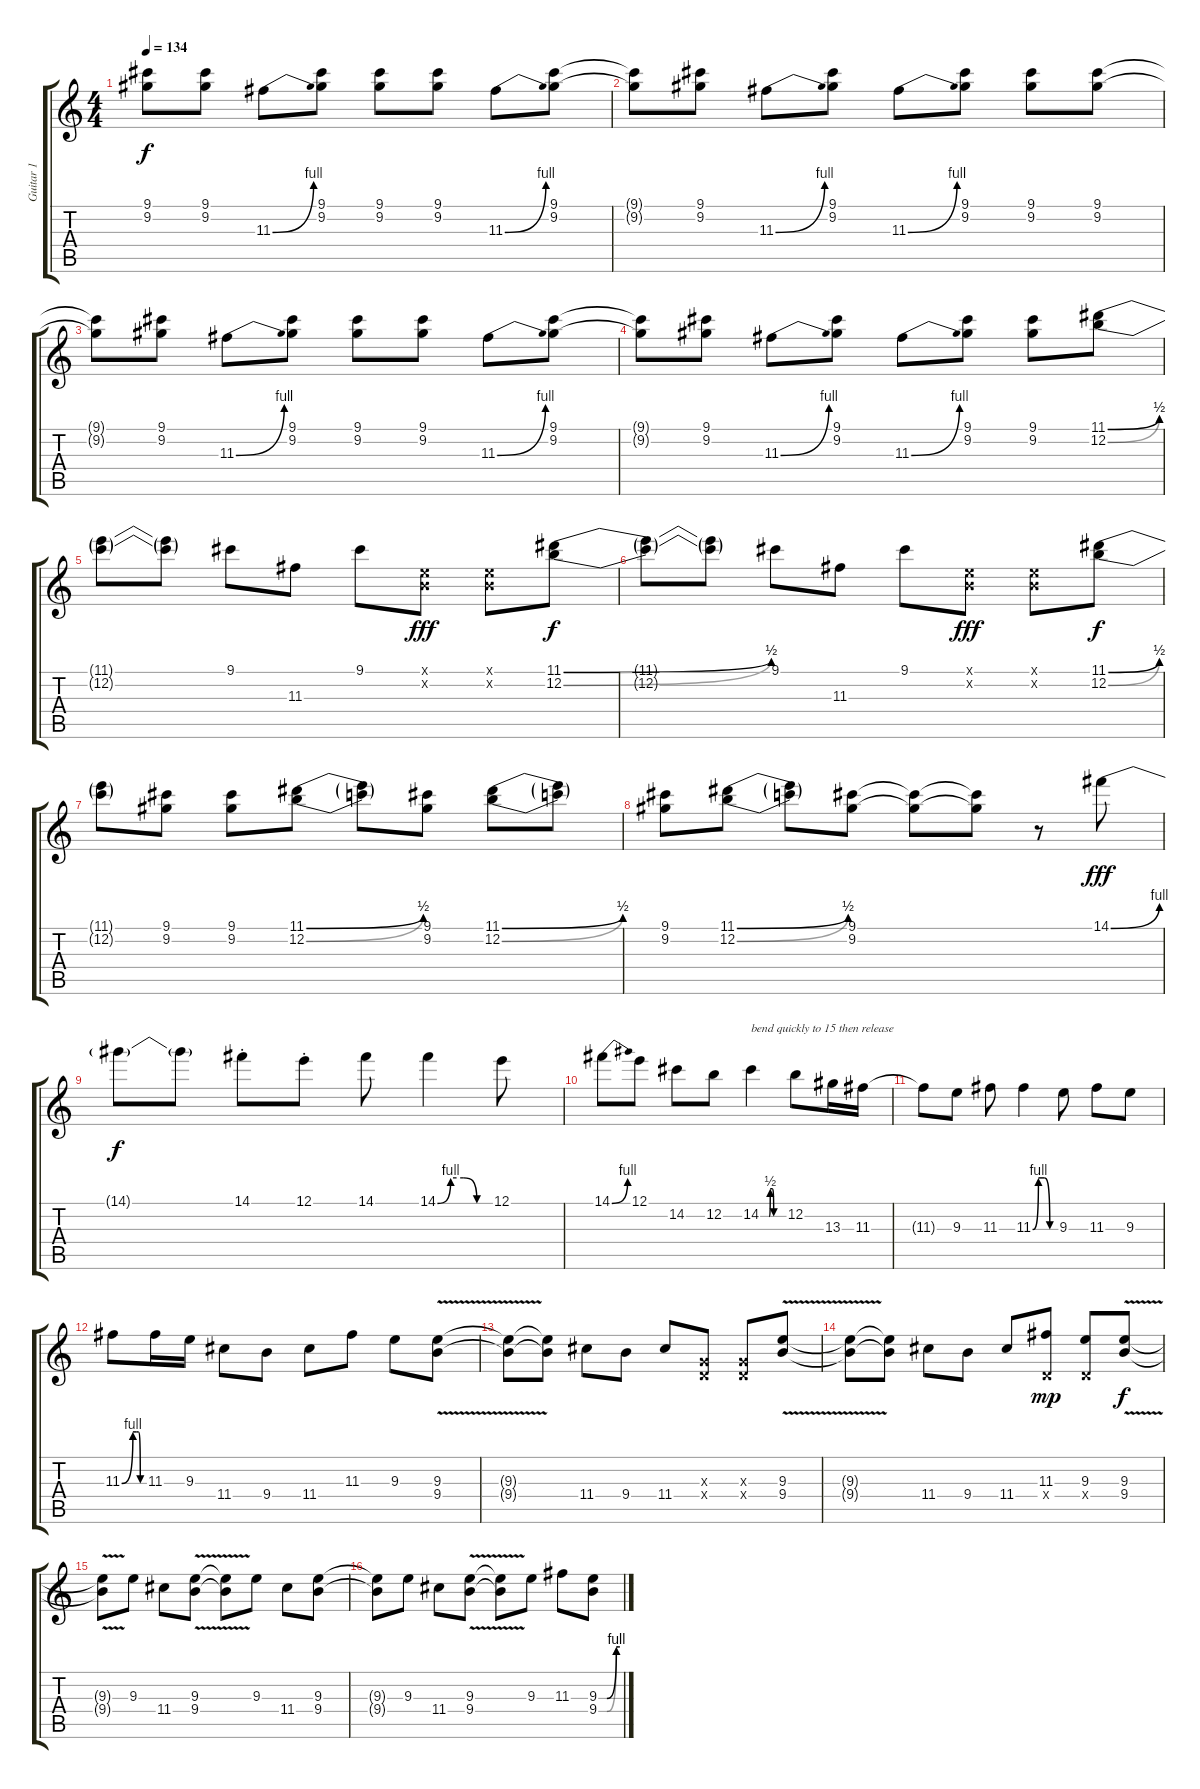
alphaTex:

\track ("Guitar 1" "Guitar 1") {instrument overdrivenguitar}
\staff {score tabs}
\tuning (E4 B3 G3 D3 A2 E2) {hide}
\ts (4 4)
\tempo 134
\clef g2
\ks c
(9.1{t} 9.2{t}).8{dy f} (9.1 9.2).8 11.3{be (bend 0 0 60 4)}.8 (9.1 9.2).8 (9.1 9.2).8 (9.1 9.2).8 11.3{be (bend 0 0 60 4)}.8 (9.1 9.2).8 |
(9.1{t} 9.2{t}).8 (9.1 9.2).8 11.3{be (bend 0 0 60 4)}.8 (9.1 9.2).8 11.3{be (bend 0 0 60 4)}.8 (9.1 9.2).8 (9.1 9.2).8 (9.1 9.2).8 |
(9.1{t} 9.2{t}).8 (9.1 9.2).8 11.3{be (bend 0 0 60 4)}.8 (9.1 9.2).8 (9.1 9.2).8 (9.1 9.2).8 11.3{be (bend 0 0 60 4)}.8 (9.1 9.2).8 |
(9.1{t} 9.2{t}).8 (9.1 9.2).8 11.3{be (bend 0 0 60 4)}.8 (9.1 9.2).8 11.3{be (bend 0 0 60 4)}.8 (9.1 9.2).8 (9.1 9.2).8 (11.1{be (bend 0 0 60 2)} 12.2{be (bend 0 0 60 2)}).8 |
(11.1{t} 12.2{t}).8 (11.1{t} 12.2{t}).8 9.1.8 11.3.8 9.1.8 (0.1{x} 0.2{x}).8{dy fff} (0.1{x} 0.2{x}).8 (11.1{be (bend 0 0 60 2)} 12.2{be (bend 0 0 60 2)}).8{dy f} |
(11.1{t} 12.2{t}).8 (11.1{t} 12.2{t}).8 9.1.8 11.3.8 9.1.8 (0.1{x} 0.2{x}).8{dy fff} (0.1{x} 0.2{x}).8 (11.1{be (bend 0 0 60 2)} 12.2{be (bend 0 0 60 2)}).8{dy f} |
(11.1{t} 12.2{t}).8 (9.1 9.2).8 (9.1 9.2).8 (11.1{be (bend 0 0 60 2)} 12.2{be (bend 0 0 60 2)}).8 (11.1{t} 12.2{t}).8 (9.1 9.2).8 (11.1{be (bend 0 0 60 2)} 12.2{be (bend 0 0 60 2)}).8 (11.1{t} 12.2{t}).8 |
(9.1 9.2).8 (11.1{be (bend 0 0 60 2)} 12.2{be (bend 0 0 60 2)}).8 (11.1{t} 12.2{t}).8 (9.1 9.2).8 (9.1{t} 9.2{t}).8 (9.1{t} 9.2{t}).8 r.8 14.1{be (bend 0 0 60 4)}.8{dy fff volume 16} |
14.1{t}.8{dy f} 14.1{t}.8 14.1{st}.8 12.1{st}.8 14.1.8 14.1{be (custom 0 0 15 4 30 4 45 0 60 0)}.4 12.1.8 |
14.1{be (bend 0 0 60 4)}.8 12.1.8 14.2.8 12.2.8 14.2{be (custom 0 0 22 0 25 2 30 2 34 0 45 0 60 0)}.4{txt "bend quickly to 15 then release"} 12.2.8 13.3.16 11.3.16 |
11.3{t}.8 9.3.8 11.3.8 11.3{be (custom 0 0 15 4 30 4 45 0 60 0)}.4 9.3.8 11.3.8 9.3.8 |
11.3{be (custom 0 0 30 4 40 4 45 4 50 0 60 0)}.8 11.3.16 9.3.16 11.4.8 9.4.8 11.4.8 11.3.8 9.3.8 (9.3{v} 9.4{v}).8 |
(9.3{t} 9.4{t}).8 (9.3{t} 9.4{t}).8 11.4.8 9.4.8 11.4.8 (0.3{x} 0.4{x}).8 (0.3{x} 0.4{x}).8 (9.3{v} 9.4{v}).8 |
(9.3{t} 9.4{t}).8 (9.3{t} 9.4{t}).8 11.4.8 9.4.8 11.4.8 (11.3 0.4{x}).8{dy mp} (9.3 0.4{x}).8 (9.3{v} 9.4{v}).8{dy f} |
(9.3{t} 9.4{t}).8 9.3.8 11.4.8 (9.3{v} 9.4{v}).8 (9.3{t} 9.4{t}).8 9.3.8 11.4.8 (9.3 9.4).8 |
(9.3{t} 9.4{t}).8 9.3.8 11.4.8 (9.3{v} 9.4{v}).8 (9.3{t} 9.4{t}).8 9.3.8 11.3.8 (9.3{be (custom 0 0 23 0 50 4 55 4 60 4)} 9.4{be (custom 0 0 23 0 50 4 60 4)}).8
